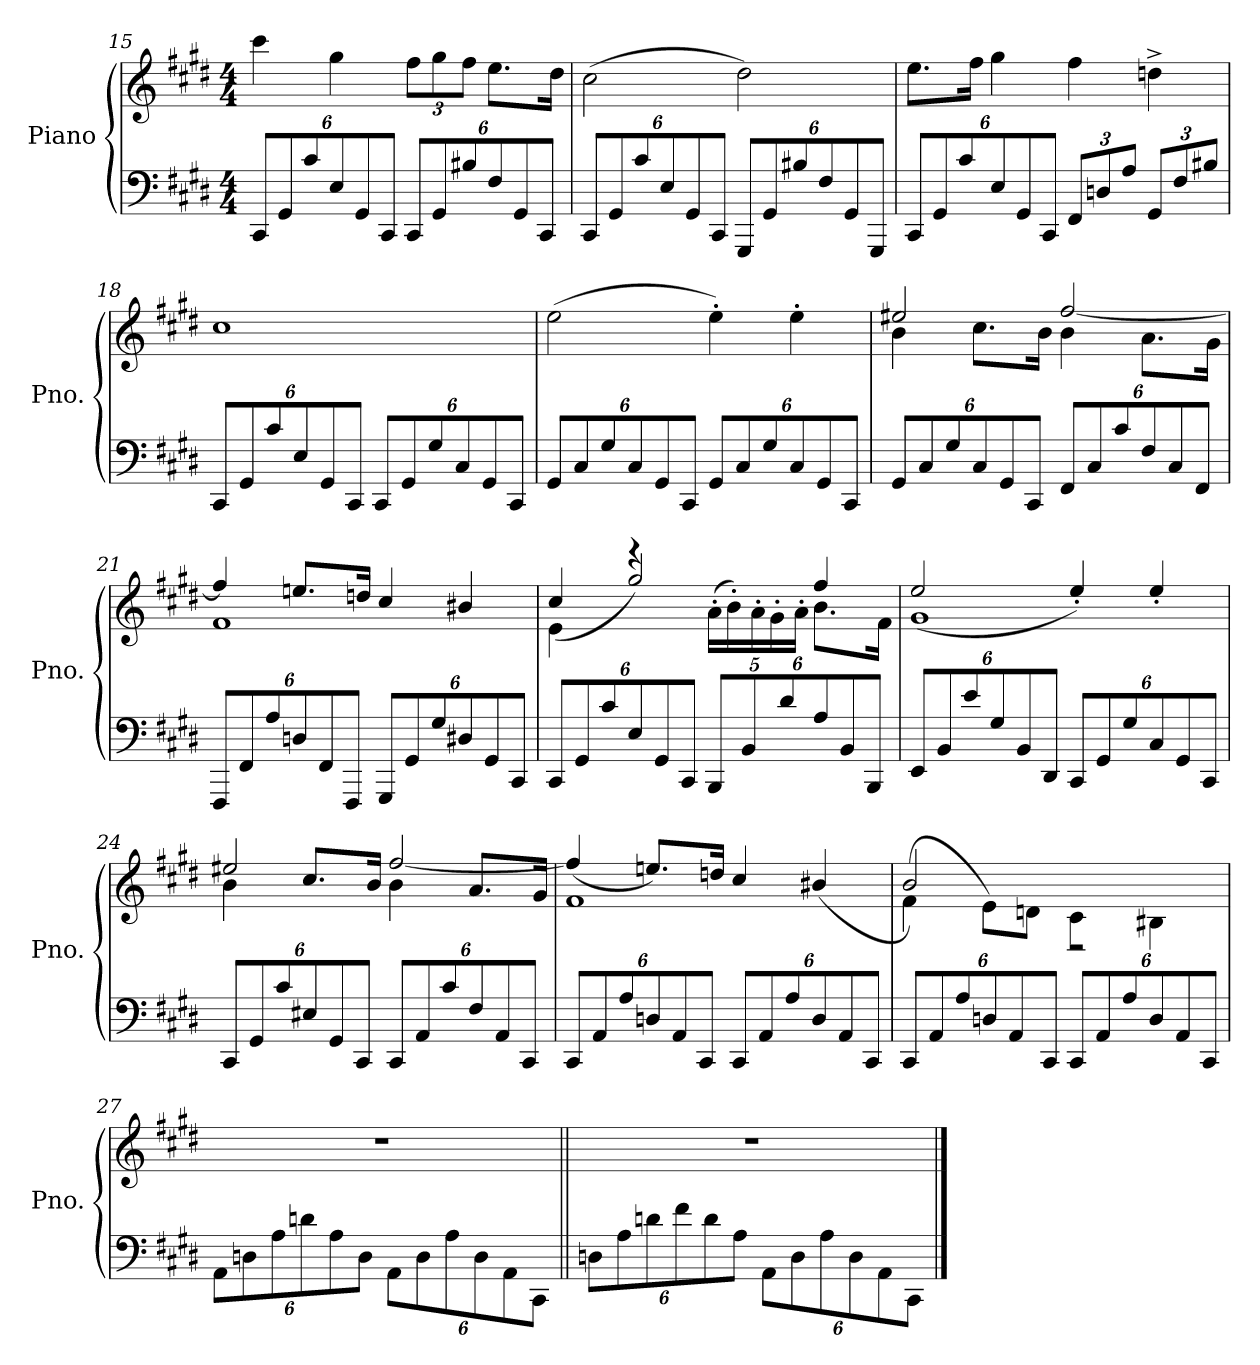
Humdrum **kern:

**kern	**kern
*part1	*part1
*staff2	*staff1
*I"Piano	*
*I'Pno.	*
*clefF4	*clefG2
*k[f#c#g#d#]	*k[f#c#g#d#]
*E:	*E:
*M4/4	*M4/4
*Xbrackettup	*
=15	=15
12CC#/L	4ccc#\
12GG#/	.
12c#/	.
12E/	4gg#\
12GG#/	.
12CC#/J	.
*	*Xbrackettup
12CC#/L	12ff#\L
12GG#/	12gg#\
12B#X/	12ff#\J
12F#/	8.ee\L
12GG#/	.
12CC#/J	.
.	16dd#\Jk
!!LO:PB:g=z
=16	=16
12CC#/L	(2cc#\
12GG#/	.
12c#/	.
12E/	.
12GG#/	.
12CC#/J	.
12GGG#/L	2dd#\)
12GG#/	.
12B#X/	.
12F#/	.
12GG#/	.
12GGG#/J	.
=17	=17
12CC#/L	8.ee\L
12GG#/	.
12c#/	.
.	16ff#\Jk
12E/	4gg#\
12GG#/	.
12CC#/J	.
12FF#/L	4ff#\
12Dn/	.
12A/J	.
12GG#/L	4ddn^\
12F#/	.
12B#X/J	.
=18	=18
12CC#/L	1cc#
12GG#/	.
12c#/	.
12E/	.
12GG#/	.
12CC#/J	.
12CC#/L	.
12GG#/	.
12G#/	.
12C#/	.
12GG#/	.
12CC#/J	.
!!LO:LB:g=z
=19	=19
12GG#/L	(2ee\
12C#/	.
12G#/	.
12C#/	.
12GG#/	.
12CC#/J	.
12GG#/L	4ee'\)
12C#/	.
12G#/	.
12C#/	4ee'\
12GG#/	.
12CC#/J	.
=20	=20
*	*^
12GG#/L	4b\	2ee#X/
12C#/	.	.
12G#/	.	.
12C#/	8.cc#\L	.
12GG#/	.	.
12CC#/J	.	.
.	16b\Jk	.
12FF#/L	4b\	[2ff#/
12C#/	.	.
12c#/	.	.
12F#/	8.a\L	.
12C#/	.	.
12FF#/J	.	.
.	16g#\Jk	.
=21	=21	=21
12FFF#/L	1f#	4ff#/]
12FF#/	.	.
12A/	.	.
12Dn/	.	8.een/L
12FF#/	.	.
12FFF#/J	.	.
.	.	16ddn/Jk
12GGG#/L	.	4cc#/
12GG#/	.	.
12G#/	.	.
12D#X/	.	4b#X/
12GG#/	.	.
12CC#/J	.	.
!!LO:LB:g=z	!!
=22	=22	=22
12CC#/L	4e\	(4cc#/
12GG#/	.	.
12c#/	.	.
12E/	4r	2gg#/)
12GG#/	.	.
12CC#/J	.	.
12BBB/L	(20a'\LL	.
.	20b'\)	.
12BB/	.	.
.	20a'\	.
.	20g#'\	.
12d#/	.	.
.	20a'\JJ	.
12A/	8.b\L	4ff#/
12BB/	.	.
12BBB/J	.	.
.	16f#\Jk	.
=23	=23	=23
12EE/L	1g#	(2ee/
12BB/	.	.
12e/	.	.
12G#/	.	.
12BB/	.	.
12DD#/J	.	.
12CC#/L	.	4ee'/)
12GG#/	.	.
12G#/	.	.
12C#/	.	4ee'/
12GG#/	.	.
12CC#/J	.	.
=24	=24	=24
12CC#/L	4b\	2ee#X/
12GG#/	.	.
12c#/	.	.
12E#X/	8.cc#/L	.
12GG#/	.	.
12CC#/J	.	.
.	16b/Jk	.
12CC#/L	4b\	[2ff#/
12AA/	.	.
12c#/	.	.
12F#/	8.a/L	.
12AA/	.	.
12CC#/J	.	.
.	16g#/Jk	.
!!LO:LB:g=z	!!
=25	=25	=25
12CC#/L	1f#	(4ff#/]
12AA/	.	.
12A/	.	.
12Dn/	.	8.een/L)
12AA/	.	.
12CC#/J	.	.
.	.	16ddn/Jk
12CC#/L	.	4cc#/
12AA/	.	.
12A/	.	.
12D/	.	(4b#X/
12AA/	.	.
12CC#/J	.	.
=26	=26	=26
12CC#/L	(4f#\	2b/)
12AA/	.	.
12A/	.	.
12Dn/	8e\L)	.
12AA/	.	.
.	8dn\J	.
12CC#/J	.	.
12CC#/L	4c#\	2r
12AA/	.	.
12A/	.	.
12D/	4B#X\	.
12AA/	.	.
12CC#/J	.	.
*	*v	*v
=27	=27
12AA\L	1r
12Dn\	.
12A\	.
12dn\	.
12A\	.
12D\J	.
12AA\L	.
12D\	.
12A\	.
12D\	.
12AA\	.
12CC#\J	.
!!LO:LB:g=z
=28||	=28||
12Dn\L	1r
12A\	.
12dn\	.
12f#\	.
12d\	.
12A\J	.
12AA\L	.
12D\	.
12A\	.
12D\	.
12AA\	.
12CC#\J	.
==	==
*-	*-
